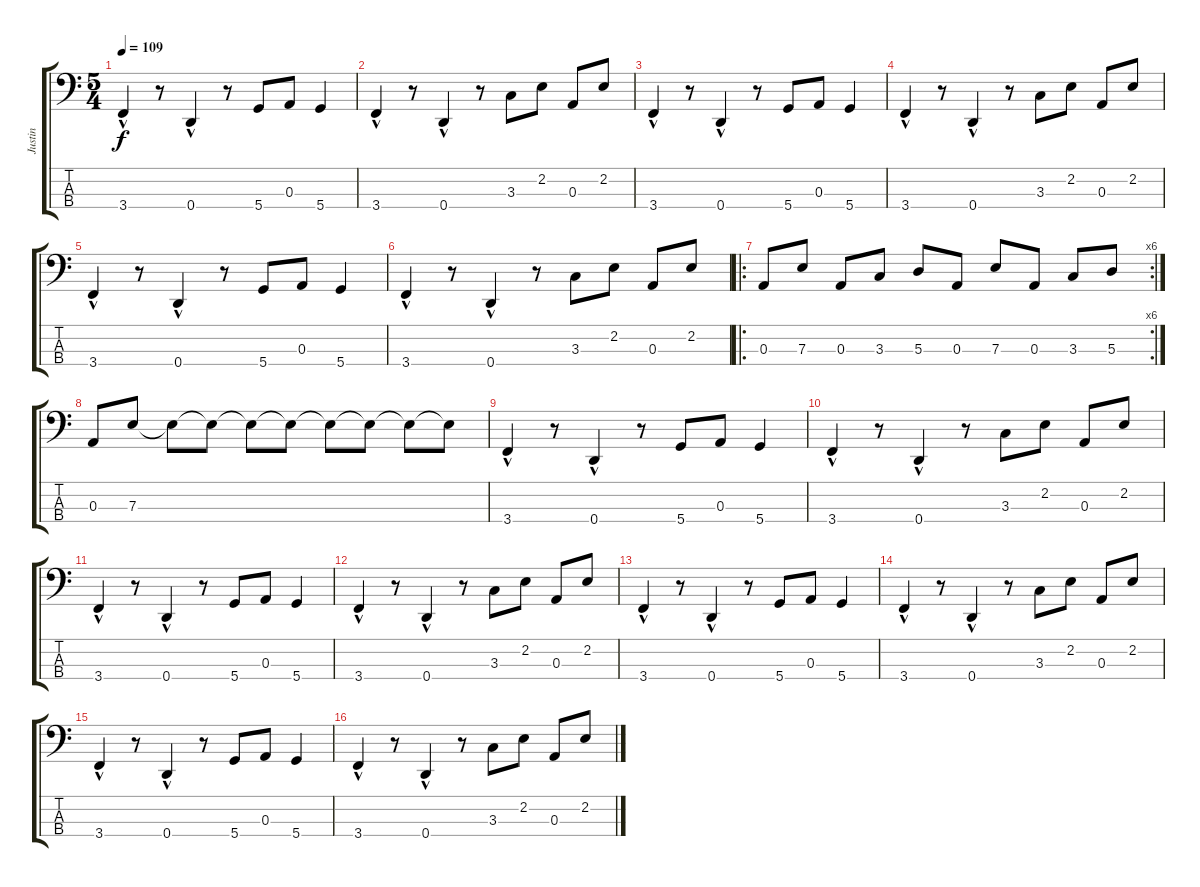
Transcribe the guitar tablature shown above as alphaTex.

\track ("Justin" "Justin") {instrument electricbassfinger}
\staff {score tabs}
\tuning (G2 D2 A1 D1) {hide}
\ts (5 4)
\tempo 109
\clef f4
\ks c
3.4{hac}.4{dy f} r.8 0.4{hac}.4 r.8 5.4.8 0.3.8 5.4.4 |
3.4{hac}.4 r.8 0.4{hac}.4 r.8 3.3.8 2.2.8 0.3.8 2.2.8 |
3.4{hac}.4 r.8 0.4{hac}.4 r.8 5.4.8 0.3.8 5.4.4 |
3.4{hac}.4 r.8 0.4{hac}.4 r.8 3.3.8 2.2.8 0.3.8 2.2.8 |
3.4{hac}.4 r.8 0.4{hac}.4 r.8 5.4.8 0.3.8 5.4.4 |
3.4{hac}.4 r.8 0.4{hac}.4 r.8 3.3.8 2.2.8 0.3.8 2.2.8 |
\ro
\rc 6
0.3.8 7.3.8 0.3.8 3.3.8 5.3.8 0.3.8 7.3.8 0.3.8 3.3.8 5.3.8 |
0.3.8 7.3.8 7.3{t}.8 7.3{t}.8 7.3{t}.8 7.3{t}.8 7.3{t}.8 7.3{t}.8 7.3{t}.8 7.3{t}.8 |
3.4{hac}.4 r.8 0.4{hac}.4 r.8 5.4.8 0.3.8 5.4.4 |
3.4{hac}.4 r.8 0.4{hac}.4 r.8 3.3.8 2.2.8 0.3.8 2.2.8 |
3.4{hac}.4 r.8 0.4{hac}.4 r.8 5.4.8 0.3.8 5.4.4 |
3.4{hac}.4 r.8 0.4{hac}.4 r.8 3.3.8 2.2.8 0.3.8 2.2.8 |
3.4{hac}.4 r.8 0.4{hac}.4 r.8 5.4.8 0.3.8 5.4.4 |
3.4{hac}.4 r.8 0.4{hac}.4 r.8 3.3.8 2.2.8 0.3.8 2.2.8 |
3.4{hac}.4 r.8 0.4{hac}.4 r.8 5.4.8 0.3.8 5.4.4 |
3.4{hac}.4 r.8 0.4{hac}.4 r.8 3.3.8 2.2.8 0.3.8 2.2.8
